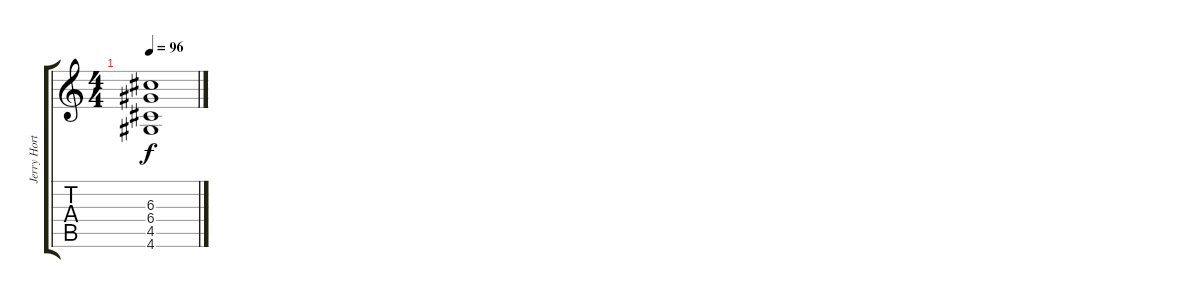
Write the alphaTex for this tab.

\track ("Jerry Horton - Guitar" "Jerry Hort") {instrument overdrivenguitar}
\staff {score tabs}
\tuning (E4 B3 G3 D3 A2 E2) {hide}
\ts (4 4)
\tempo 96
\clef g2
\ks c
(6.3{t} 6.4{t} 4.5{t} 4.6{t}).1{dy f}
